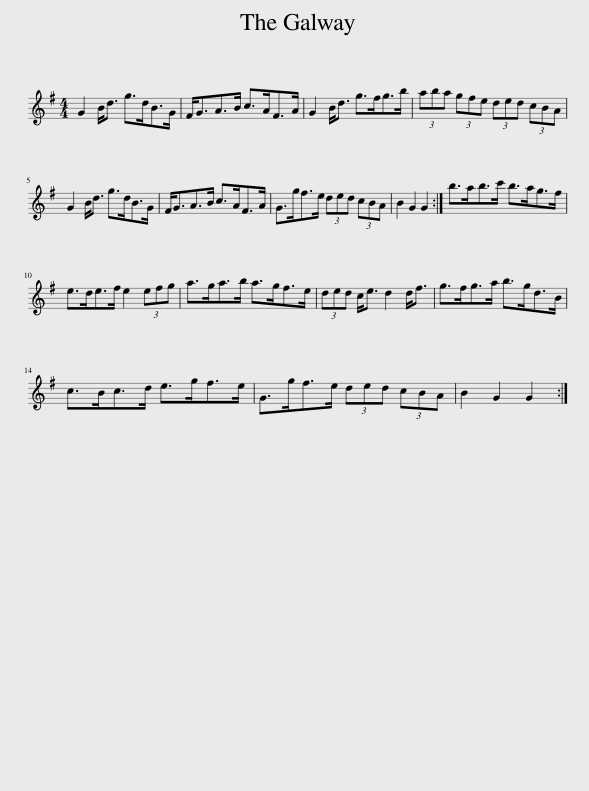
X:1
L:1/8
M:4/4
I:linebreak $
K:G
V:1 treble
V:1
 G2 B<d g>dB>G | F<GA>B c>AF>A | G2 B<d g>fg>b | (3aba (3gfe (3ded (3cBA |$ G2 B<d g>dB>G | %5
 F<GA>B c>AF>A | G>gf>e (3ded (3cBA | B2 G2 G2 :| b>ab>c' b>ag>f |$ e>de>f e2 (3efg | %10
 a>ga>b a>gf>e | (3ded c<e d2 d<f | g>fg>a b>gd>B |$ c>Bc>d e>gf>e | G>gf>e (3ded (3cBA | %15
 B2 G2 G2 :| %16
